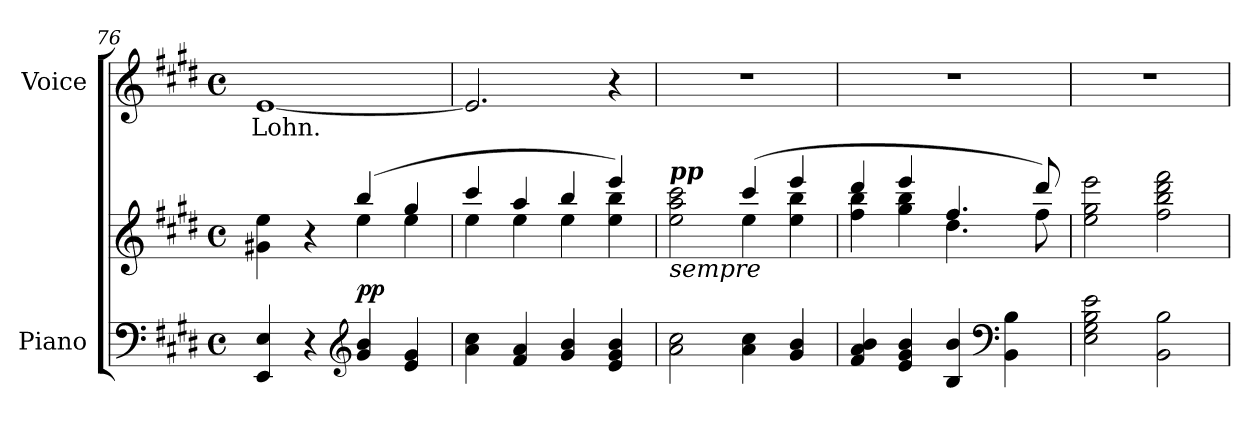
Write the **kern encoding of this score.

**kern	**kern	**dynam	**kern	**text
*part2	*part2	*part2	*part1	*part1
*staff3	*staff2	*staff2/3	*staff1	*staff1
*I"Piano	*	*	*I"Voice	*
*I'Pno.	*	*	*I'Voice	*
*clefF4	*clefG2	*	*clefG2	*
*k[f#c#g#d#]	*k[f#c#g#d#]	*	*k[f#c#g#d#]	*
*E:	*E:	*	*E:	*
*M4/4	*M4/4	*	*M4/4	*
*met(c)	*met(c)	*	*met(c)	*
=76	=76	=76	=76	=76
*	*^	*	*	*
!	!	!	!	!	!LO:LY:b:color=#000000
4EEi/ 4Ei	4g#Xi\ 4eei	2ryy	.	[<1ei	Lohn.
4r	4r	.	.	.	.
*clefG2	*	*	*	*	*
4g#i/ 4bi	(4bbi/	4eei\	pp	.	.
4ei/ 4g#i	4gg#i/	4eei\	.	.	.
=77	=77	=77	=77	=77	=77
4ai\ 4cc#i	4ccc#i/	4eei\	.	2.ei/]	.
4f#i/ 4ai	4aai/	4eei\	.	.	.
4g#i/ 4bi	4bbi/	4eei\	.	.	.
4ei/ 4g#i 4bi	4eeei/)	4eei\ 4bbi	.	4r	.
=78	=78	=78	=78	=78	=78
!	!LO:TX:b:i:t=sempre	!	!	!	!
!	!LO:TX:Bi:t=pp	!	!	!	!
2ai\ 2cc#i	2eei\ 2aai 2ccc#i	2ryy	.	1r	.
4ai\ 4cc#i	(4ccc#i/	4eei\	.	.	.
4g#i/ 4bi	4eeei/	4eei\ 4bbi	.	.	.
=79	=79	=79	=79	=79	=79
4f#i/ 4ai 4bi	4ddd#i/	4ff#i\ 4bbi	.	1r	.
4ei/ 4g#i 4bi	4eeei/	4gg#i\ 4bbi	.	.	.
4Bi/ 4bi	4.ff#i/	4.dd#i\	.	.	.
*clefF4	*	*	*	*	*
4BBi\ 4Bi	.	.	.	.	.
.	8ddd#i/)	8ff#i\	.	.	.
*	*v	*v	*	*	*
=80	=80	=80	=80	=80
2Ei\ 2G#i 2Bi 2ei	2eei\ 2gg#i 2eeei	.	1r	.
2BBi\ 2Bi	2ff#i\ 2bbi 2ddd#i 2fff#i	.	.	.
=	=	=	=	=
*-	*-	*-	*-	*-
